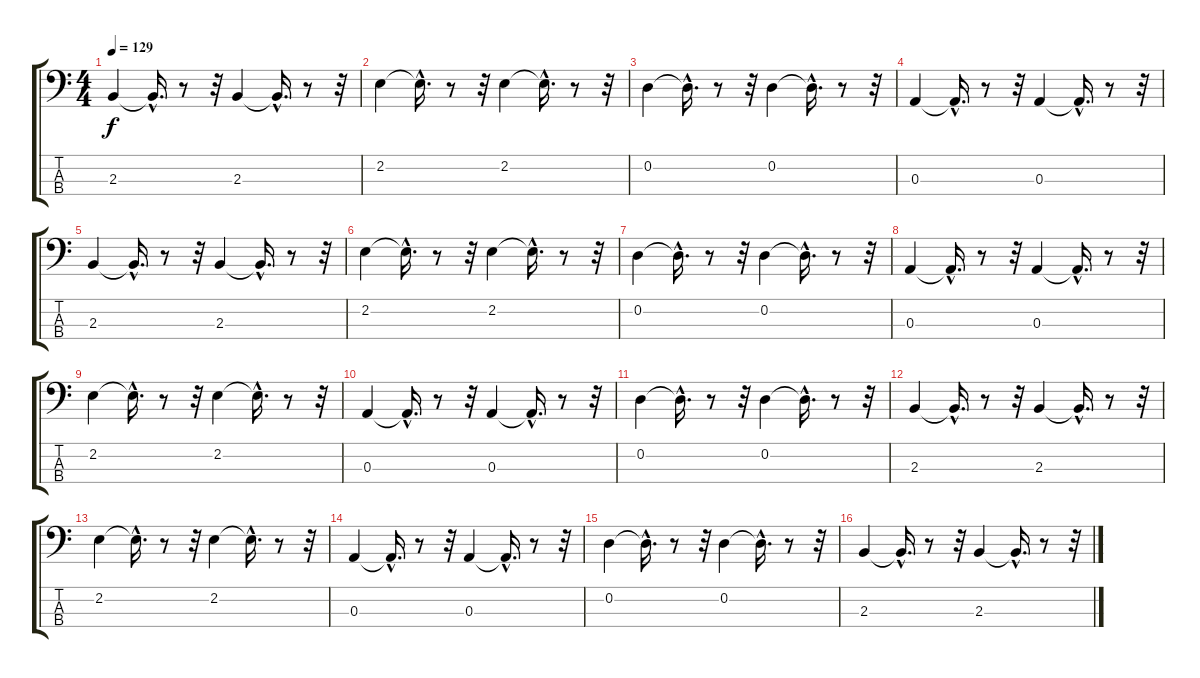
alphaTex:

\track "" {instrument acousticguitarnylon}
\staff {score tabs}
\tuning (G2 D2 A1 E1) {hide}
\ts (4 4)
\tempo 129
\clef f4
\ks c
2.3.4{dy f} 2.3{hac t}.16{d} r.8 r.32 2.3.4 2.3{hac t}.16{d} r.8 r.32 |
2.2.4 2.2{hac t}.16{d} r.8 r.32 2.2.4 2.2{hac t}.16{d} r.8 r.32 |
0.2.4 0.2{hac t}.16{d} r.8 r.32 0.2.4 0.2{hac t}.16{d} r.8 r.32 |
0.3.4 0.3{hac t}.16{d} r.8 r.32 0.3.4 0.3{hac t}.16{d} r.8 r.32 |
2.3.4 2.3{hac t}.16{d} r.8 r.32 2.3.4 2.3{hac t}.16{d} r.8 r.32 |
2.2.4 2.2{hac t}.16{d} r.8 r.32 2.2.4 2.2{hac t}.16{d} r.8 r.32 |
0.2.4 0.2{hac t}.16{d} r.8 r.32 0.2.4 0.2{hac t}.16{d} r.8 r.32 |
0.3.4 0.3{hac t}.16{d} r.8 r.32 0.3.4 0.3{hac t}.16{d} r.8 r.32 |
2.2.4 2.2{hac t}.16{d} r.8 r.32 2.2.4 2.2{hac t}.16{d} r.8 r.32 |
0.3.4 0.3{hac t}.16{d} r.8 r.32 0.3.4 0.3{hac t}.16{d} r.8 r.32 |
0.2.4 0.2{hac t}.16{d} r.8 r.32 0.2.4 0.2{hac t}.16{d} r.8 r.32 |
2.3.4 2.3{hac t}.16{d} r.8 r.32 2.3.4 2.3{hac t}.16{d} r.8 r.32 |
2.2.4 2.2{hac t}.16{d} r.8 r.32 2.2.4 2.2{hac t}.16{d} r.8 r.32 |
0.3.4 0.3{hac t}.16{d} r.8 r.32 0.3.4 0.3{hac t}.16{d} r.8 r.32 |
0.2.4 0.2{hac t}.16{d} r.8 r.32 0.2.4 0.2{hac t}.16{d} r.8 r.32 |
2.3.4 2.3{hac t}.16{d} r.8 r.32 2.3.4 2.3{hac t}.16{d} r.8 r.32
